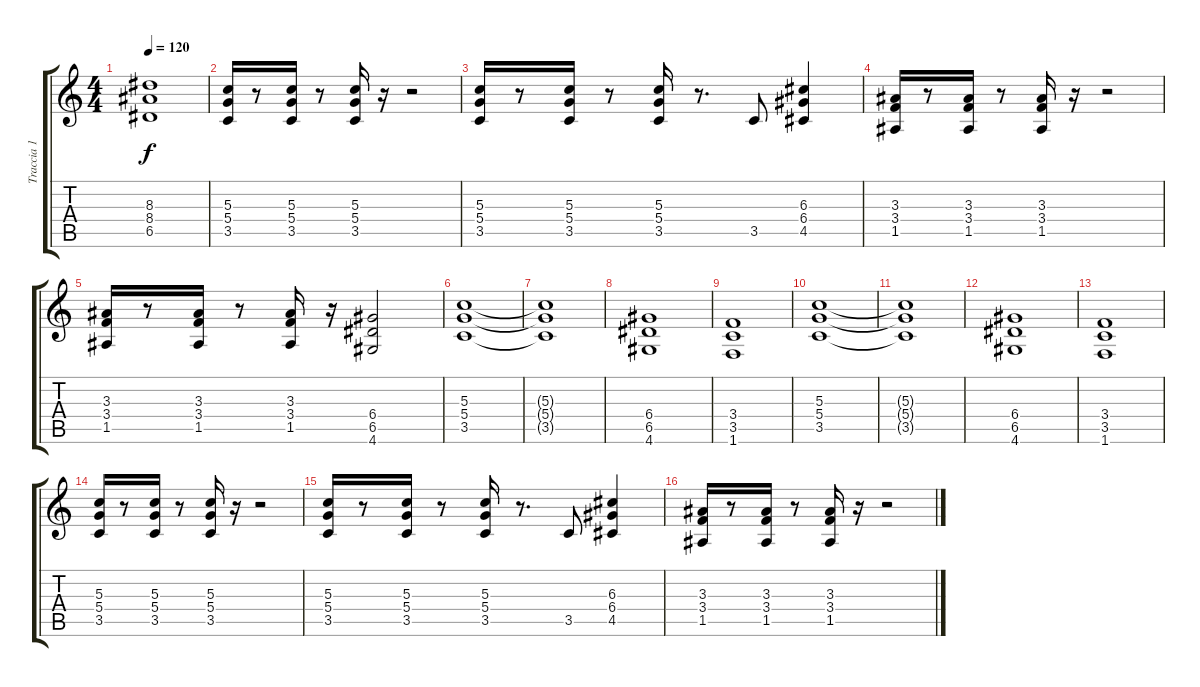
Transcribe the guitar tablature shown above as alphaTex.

\track ("Traccia 1" "Traccia 1") {instrument overdrivenguitar}
\staff {score tabs}
\tuning (E4 B3 G3 D3 A2 E2) {hide}
\ts (4 4)
\tempo 120
\clef g2
\ks c
(8.3 8.4 6.5).1{dy f} |
(5.3 5.4 3.5).16 r.8 (5.3 5.4 3.5).16 r.8 (5.3 5.4 3.5).16 r.16 r.2 |
(5.3 5.4 3.5).16 r.8 (5.3 5.4 3.5).16 r.8 (5.3 5.4 3.5).16 r.8{d} 3.5.8 (6.3 6.4 4.5).4 |
(3.3 3.4 1.5).16 r.8 (3.3 3.4 1.5).16 r.8 (3.3 3.4 1.5).16 r.16 r.2 |
(3.3 3.4 1.5).16 r.8 (3.3 3.4 1.5).16 r.8 (3.3 3.4 1.5).16 r.16 (6.4 6.5 4.6).2 |
(5.3 5.4 3.5).1 |
(5.3{t} 5.4{t} 3.5{t}).1 |
(6.4 6.5 4.6).1 |
(3.4 3.5 1.6).1 |
(5.3 5.4 3.5).1 |
(5.3{t} 5.4{t} 3.5{t}).1 |
(6.4 6.5 4.6).1 |
(3.4 3.5 1.6).1 |
(5.3 5.4 3.5).16 r.8 (5.3 5.4 3.5).16 r.8 (5.3 5.4 3.5).16 r.16 r.2 |
(5.3 5.4 3.5).16 r.8 (5.3 5.4 3.5).16 r.8 (5.3 5.4 3.5).16 r.8{d} 3.5.8 (6.3 6.4 4.5).4 |
(3.3 3.4 1.5).16 r.8 (3.3 3.4 1.5).16 r.8 (3.3 3.4 1.5).16 r.16 r.2
